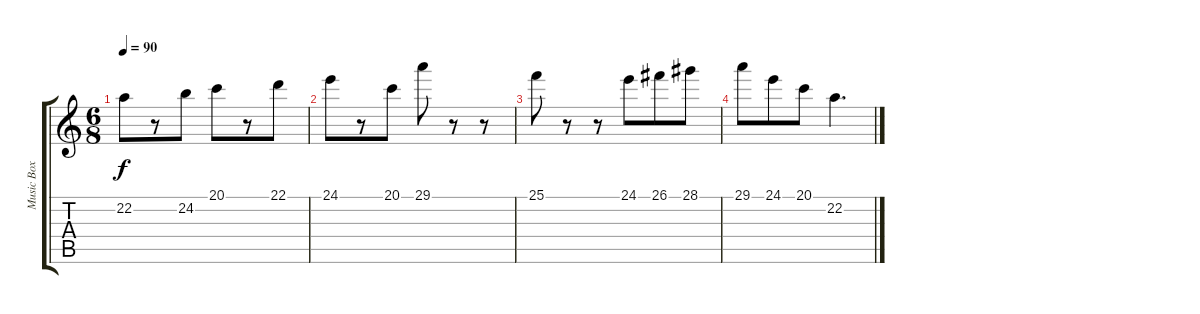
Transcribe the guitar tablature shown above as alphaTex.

\track ("Music Box" "Music Box") {instrument musicbox}
\staff {score tabs}
\tuning (E4 B3 G3 D3 A2 E2) {hide}
\ts (6 8)
\tempo 90
\clef g2
\ks c
22.2.8{dy f} r.8 24.2.8 20.1.8 r.8 22.1.8 |
24.1.8 r.8 20.1.8 29.1.8 r.8 r.8 |
25.1.8 r.8 r.8 24.1.8 26.1.8 28.1.8 |
29.1.8 24.1.8 20.1.8 22.2.4{d}
